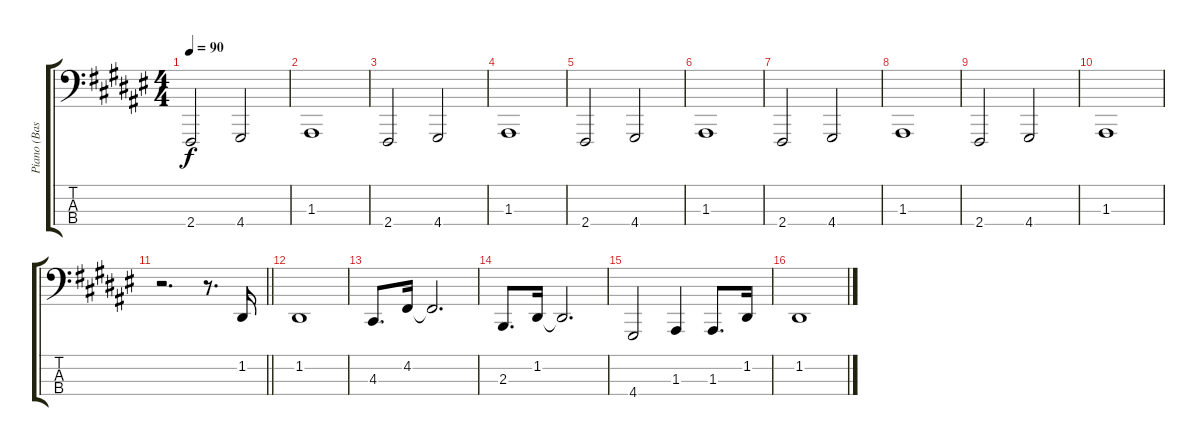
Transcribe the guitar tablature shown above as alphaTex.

\track ("Piano (Bass)" "Piano (Bas") {instrument acousticgrandpiano}
\staff {score tabs}
\tuning (G2 D2 A1 E1) {hide}
\ts (4 4)
\tempo 90
\clef f4
\ks f#
2.4.2{dy f} 4.4.2 |
1.3.1 |
2.4.2 4.4.2 |
1.3.1 |
2.4.2 4.4.2 |
1.3.1 |
2.4.2 4.4.2 |
1.3.1 |
2.4.2 4.4.2 |
1.3.1 |
\barLineRight lightlight
r.2{d} r.8{d} 1.2.16 |
1.2.1 |
4.3.8{d} 4.2.16 4.2{t}.2{d} |
2.3.8{d} 1.2.16 1.2{t}.2{d} |
4.4.2 1.3.4 1.3.8{d} 1.2.16 |
1.2.1
